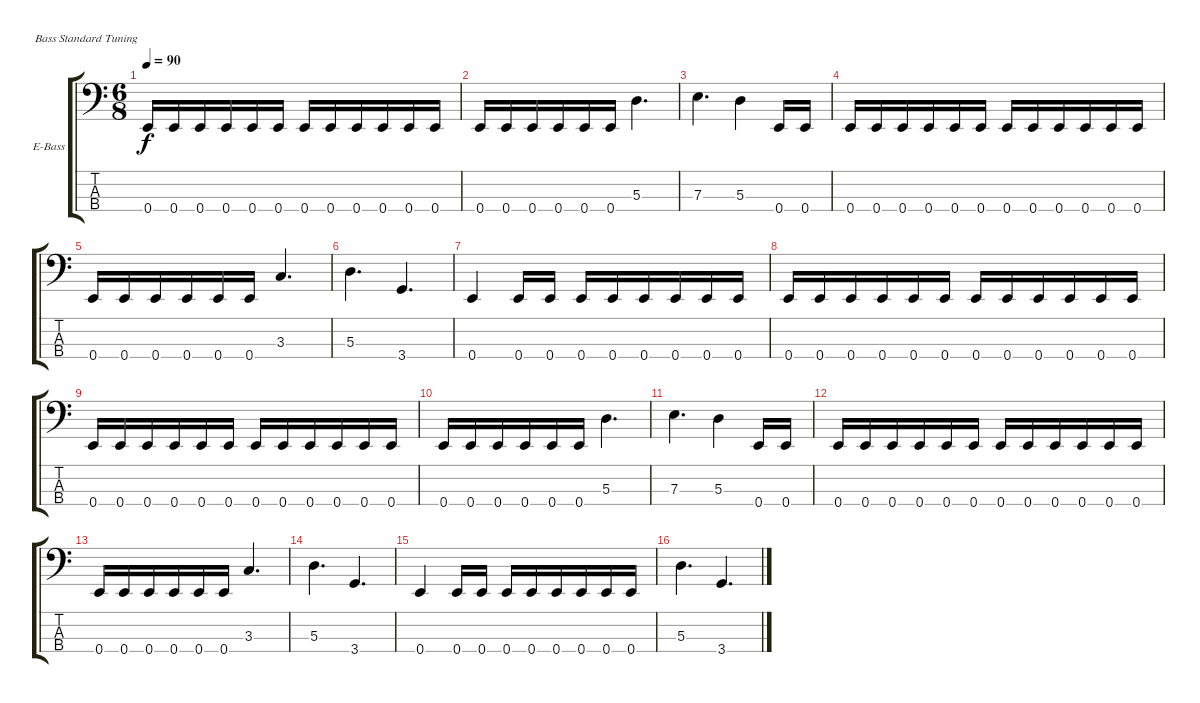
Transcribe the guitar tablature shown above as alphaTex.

\defaultSystemsLayout 4
\bracketExtendMode groupsimilarinstruments
\firstSystemTrackNameOrientation horizontal
\otherSystemsTrackNameOrientation horizontal
\track ("Peter Baltes" "E-Bass") {instrument electricbassfinger}
\staff {score tabs}
\tuning (G2 D2 A1 E1)
\ts (6 8)
\tempo 90
\clef f4
\ks c
0.4.16{dy f} 0.4.16 0.4.16 0.4.16 0.4.16 0.4.16 0.4.16 0.4.16 0.4.16 0.4.16 0.4.16 0.4.16 |
0.4.16 0.4.16 0.4.16 0.4.16 0.4.16 0.4.16 5.3.4{d} |
7.3.4{d} 5.3.4 0.4.16 0.4.16 |
0.4.16 0.4.16 0.4.16 0.4.16 0.4.16 0.4.16 0.4.16 0.4.16 0.4.16 0.4.16 0.4.16 0.4.16 |
0.4.16 0.4.16 0.4.16 0.4.16 0.4.16 0.4.16 3.3.4{d} |
5.3.4{d} 3.4.4{d} |
0.4.4 0.4.16 0.4.16 0.4.16 0.4.16 0.4.16 0.4.16 0.4.16 0.4.16 |
0.4.16 0.4.16 0.4.16 0.4.16 0.4.16 0.4.16 0.4.16 0.4.16 0.4.16 0.4.16 0.4.16 0.4.16 |
0.4.16 0.4.16 0.4.16 0.4.16 0.4.16 0.4.16 0.4.16 0.4.16 0.4.16 0.4.16 0.4.16 0.4.16 |
0.4.16 0.4.16 0.4.16 0.4.16 0.4.16 0.4.16 5.3.4{d} |
7.3.4{d} 5.3.4 0.4.16 0.4.16 |
0.4.16 0.4.16 0.4.16 0.4.16 0.4.16 0.4.16 0.4.16 0.4.16 0.4.16 0.4.16 0.4.16 0.4.16 |
0.4.16 0.4.16 0.4.16 0.4.16 0.4.16 0.4.16 3.3.4{d} |
5.3.4{d} 3.4.4{d} |
0.4.4 0.4.16 0.4.16 0.4.16 0.4.16 0.4.16 0.4.16 0.4.16 0.4.16 |
5.3.4{d} 3.4.4{d}
